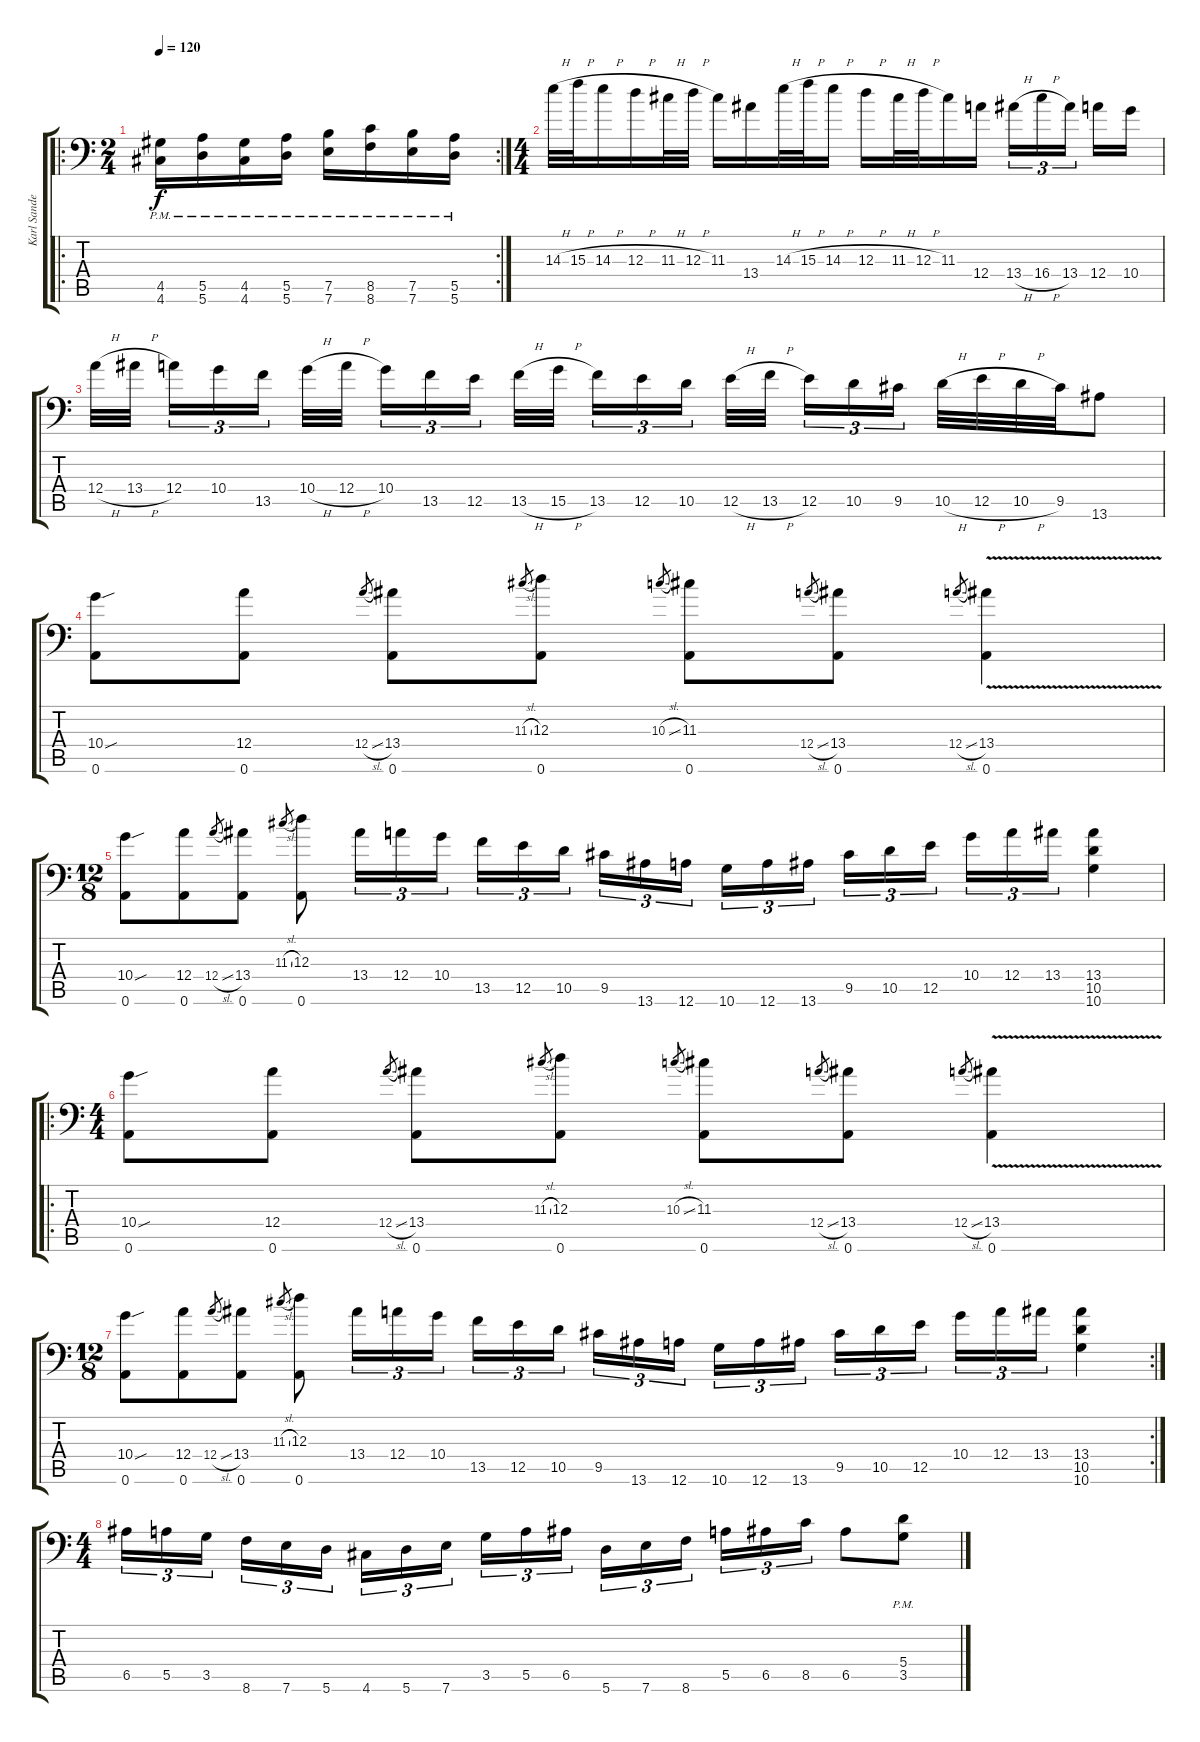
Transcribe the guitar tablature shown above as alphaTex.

\track ("Karl Sanders" "Karl Sande") {instrument distortionguitar}
\staff {score tabs}
\tuning (B3 Gb3 D3 A2 E2 A1) {hide}
\ro
\rc 2
\ts (2 4)
\tempo 120
\clef f4
\ks c
(4.5{pm} 4.6{pm}).16{dy f} (5.5{pm} 5.6{pm}).16 (4.5{pm} 4.6{pm}).16 (5.5{pm} 5.6{pm}).16 (7.5{pm} 7.6{pm}).16 (8.5{pm} 8.6{pm}).16 (7.5{pm} 7.6{pm}).16 (5.5{pm} 5.6{pm}).16 |
\ts (4 4)
14.3{h}.32 15.3{h}.32 14.3{h}.16 12.3{h}.16 11.3{h}.32 12.3{h}.32 11.3.16 13.4.16 14.3{h}.32 15.3{h}.32 14.3{h}.16 12.3{h}.16 11.3{h}.32 12.3{h}.32 11.3.16 12.4.16 13.4{h}.16{tu (3 2)} 16.4{h}.16{tu (3 2)} 13.4.16{tu (3 2)} 12.4.16 10.4.16 |
12.4{h}.32 13.4{h}.32 12.4.16{tu (3 2)} 10.4.16{tu (3 2)} 13.5.16{tu (3 2)} 10.4{h}.32 12.4{h}.32 10.4.16{tu (3 2)} 13.5.16{tu (3 2)} 12.5.16{tu (3 2)} 13.5{h}.32 15.5{h}.32 13.5.16{tu (3 2)} 12.5.16{tu (3 2)} 10.5.16{tu (3 2)} 12.5{h}.32 13.5{h}.32 12.5.16{tu (3 2)} 10.5.16{tu (3 2)} 9.5.16{tu (3 2)} 10.5{h}.32 12.5{h}.32 10.5{h}.32 9.5.32 13.6.8 |
(10.4{sou} 0.6).8 (12.4 0.6).8 12.4{sl}.8{gr} (13.4 0.6).8 11.3{sl}.8{gr} (12.3 0.6).8 10.3{sl}.8{gr} (11.3 0.6).8 12.4{sl}.8{gr} (13.4 0.6).8 12.4{sl}.8{gr} (13.4{v} 0.6).4 |
\ts (12 8)
(10.4{sou} 0.6).8 (12.4 0.6).8 12.4{sl}.8{gr} (13.4 0.6).8 11.3{sl}.8{gr} (12.3 0.6).8 13.4.16{tu (3 2)} 12.4.16{tu (3 2)} 10.4.16{tu (3 2)} 13.5.16{tu (3 2)} 12.5.16{tu (3 2)} 10.5.16{tu (3 2)} 9.5.16{tu (3 2)} 13.6.16{tu (3 2)} 12.6.16{tu (3 2)} 10.6.16{tu (3 2)} 12.6.16{tu (3 2)} 13.6.16{tu (3 2)} 9.5.16{tu (3 2)} 10.5.16{tu (3 2)} 12.5.16{tu (3 2)} 10.4.16{tu (3 2)} 12.4.16{tu (3 2)} 13.4.16{tu (3 2)} (13.4 10.5 10.6).4 |
\ro
\ts (4 4)
(10.4{sou} 0.6).8 (12.4 0.6).8 12.4{sl}.8{gr} (13.4 0.6).8 11.3{sl}.8{gr} (12.3 0.6).8 10.3{sl}.8{gr} (11.3 0.6).8 12.4{sl}.8{gr} (13.4 0.6).8 12.4{sl}.8{gr} (13.4{v} 0.6).4 |
\rc 2
\ts (12 8)
(10.4{sou} 0.6).8 (12.4 0.6).8 12.4{sl}.8{gr} (13.4 0.6).8 11.3{sl}.8{gr} (12.3 0.6).8 13.4.16{tu (3 2)} 12.4.16{tu (3 2)} 10.4.16{tu (3 2)} 13.5.16{tu (3 2)} 12.5.16{tu (3 2)} 10.5.16{tu (3 2)} 9.5.16{tu (3 2)} 13.6.16{tu (3 2)} 12.6.16{tu (3 2)} 10.6.16{tu (3 2)} 12.6.16{tu (3 2)} 13.6.16{tu (3 2)} 9.5.16{tu (3 2)} 10.5.16{tu (3 2)} 12.5.16{tu (3 2)} 10.4.16{tu (3 2)} 12.4.16{tu (3 2)} 13.4.16{tu (3 2)} (13.4 10.5 10.6).4 |
\ts (4 4)
6.5.16{tu (3 2)} 5.5.16{tu (3 2)} 3.5.16{tu (3 2)} 8.6.16{tu (3 2)} 7.6.16{tu (3 2)} 5.6.16{tu (3 2)} 4.6.16{tu (3 2)} 5.6.16{tu (3 2)} 7.6.16{tu (3 2)} 3.5.16{tu (3 2)} 5.5.16{tu (3 2)} 6.5.16{tu (3 2)} 5.6.16{tu (3 2)} 7.6.16{tu (3 2)} 8.6.16{tu (3 2)} 5.5.16{tu (3 2)} 6.5.16{tu (3 2)} 8.5.16{tu (3 2)} 6.5.8 (5.4{pm} 3.5{pm}).8
